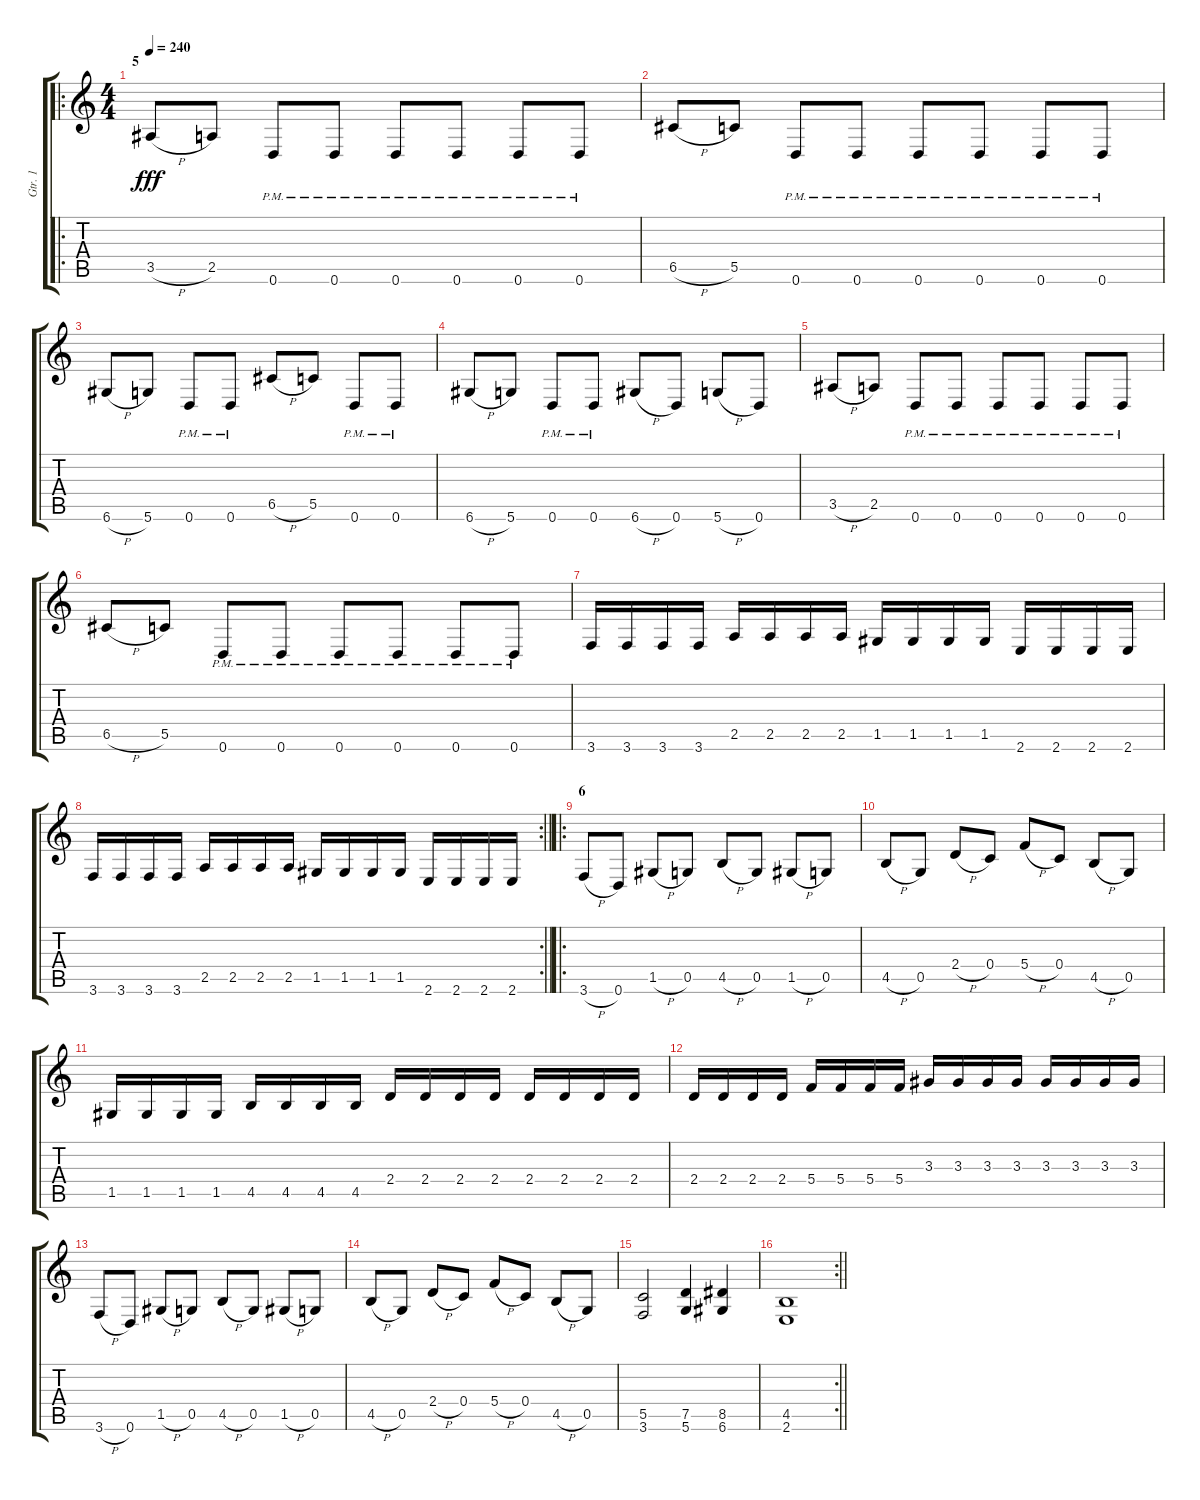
\track ("Gtr. 1" "Gtr. 1") {instrument distortionguitar}
\staff {score tabs}
\tuning (D4 A3 F3 C3 G2 D2) {hide}
\ro
\ts (4 4)
\section ("" "5")
\tempo 240
\clef g2
\ks c
3.5{h}.8{dy fff} 2.5.8 0.6{pm}.8 0.6{pm}.8 0.6{pm}.8 0.6{pm}.8 0.6{pm}.8 0.6{pm}.8 |
6.5{h}.8 5.5.8 0.6{pm}.8 0.6{pm}.8 0.6{pm}.8 0.6{pm}.8 0.6{pm}.8 0.6{pm}.8 |
6.6{h}.8 5.6.8 0.6{pm}.8 0.6{pm}.8 6.5{h}.8 5.5.8 0.6{pm}.8 0.6{pm}.8 |
6.6{h}.8 5.6.8 0.6{pm}.8 0.6{pm}.8 6.6{h}.8 0.6.8 5.6{h}.8 0.6.8 |
3.5{h}.8 2.5.8 0.6{pm}.8 0.6{pm}.8 0.6{pm}.8 0.6{pm}.8 0.6{pm}.8 0.6{pm}.8 |
6.5{h}.8 5.5.8 0.6{pm}.8 0.6{pm}.8 0.6{pm}.8 0.6{pm}.8 0.6{pm}.8 0.6{pm}.8 |
3.6.16 3.6.16 3.6.16 3.6.16 2.5.16 2.5.16 2.5.16 2.5.16 1.5.16 1.5.16 1.5.16 1.5.16 2.6.16 2.6.16 2.6.16 2.6.16 |
\rc 2
\barLineRight lightlight
3.6.16 3.6.16 3.6.16 3.6.16 2.5.16 2.5.16 2.5.16 2.5.16 1.5.16 1.5.16 1.5.16 1.5.16 2.6.16 2.6.16 2.6.16 2.6.16 |
\ro
\section ("" "6")
3.6{h}.8 0.6.8 1.5{h}.8 0.5.8 4.5{h}.8 0.5.8 1.5{h}.8 0.5.8 |
4.5{h}.8 0.5.8 2.4{h}.8 0.4.8 5.4{h}.8 0.4.8 4.5{h}.8 0.5.8 |
1.5.16 1.5.16 1.5.16 1.5.16 4.5.16 4.5.16 4.5.16 4.5.16 2.4.16 2.4.16 2.4.16 2.4.16 2.4.16 2.4.16 2.4.16 2.4.16 |
2.4.16 2.4.16 2.4.16 2.4.16 5.4.16 5.4.16 5.4.16 5.4.16 3.3.16 3.3.16 3.3.16 3.3.16 3.3.16 3.3.16 3.3.16 3.3.16 |
3.6{h}.8 0.6.8 1.5{h}.8 0.5.8 4.5{h}.8 0.5.8 1.5{h}.8 0.5.8 |
4.5{h}.8 0.5.8 2.4{h}.8 0.4.8 5.4{h}.8 0.4.8 4.5{h}.8 0.5.8 |
(5.5 3.6).2 (7.5 5.6).4 (8.5 6.6).4 |
\rc 2
\barLineRight lightlight
(4.5 2.6).1
